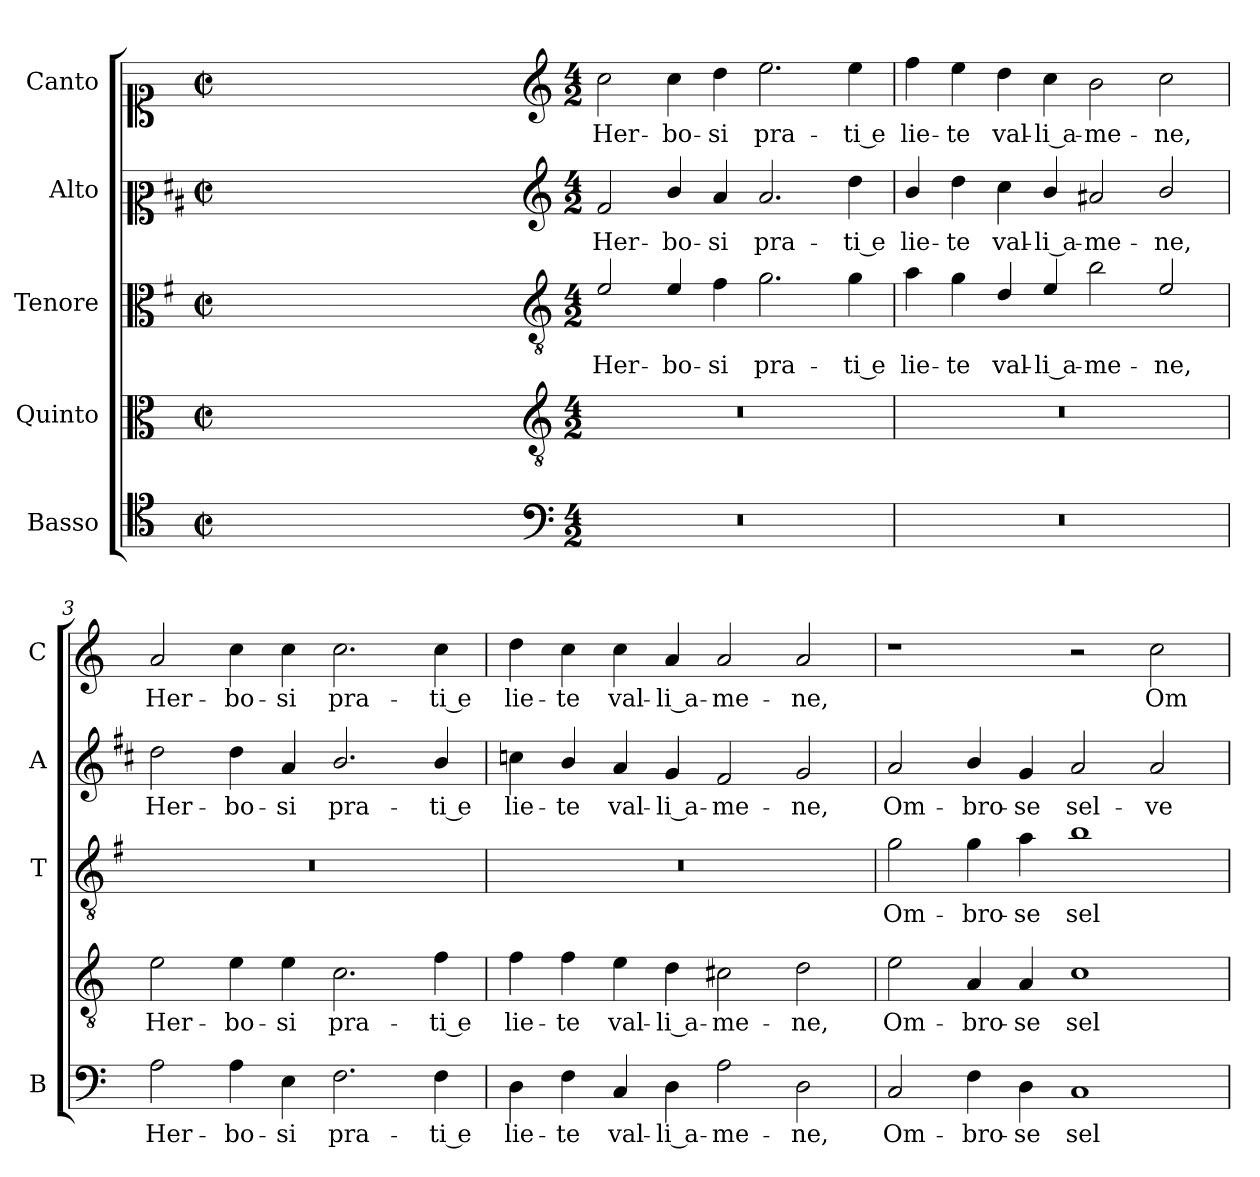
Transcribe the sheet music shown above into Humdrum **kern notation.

**kern	**text	**kern	**text	**kern	**text	**kern	**text	**kern	**text
*part5	*part5	*part4	*part4	*part3	*part3	*part2	*part2	*part1	*part1
*staff5	*staff5	*staff4	*staff4	*staff3	*staff3	*staff2	*staff2	*staff1	*staff1
*I"Basso	*	*I"Quinto	*	*I"Tenore	*	*I"Alto	*	*I"Canto	*
*I'B	*	*	*	*I'T	*	*I'A	*	*I'C	*
*clefC4	*	*clefC3	*	*clefC3	*	*clefC2	*	*clefC1	*
*	*	*	*	*ITrd4c7	*	*ITrd1c2	*	*	*
*k[]	*	*k[]	*	*k[]	*	*k[]	*	*k[]	*
*C:	*	*C:	*	*C:	*	*C:	*	*C:	*
*M2/2	*	*M2/2	*	*M2/2	*	*M2/2	*	*M2/2	*
*met(c|)	*	*met(c|)	*	*met(c|)	*	*met(c|)	*	*met(c|)	*
=	=	=	=	=	=	=	=	=	=
1ryy	.	1ryy	.	1ryy	.	1ryy	.	1ryy	.
=1X-	=1X-	=1X-	=1X-	=1X-	=1X-	=1X-	=1X-	=1X-	=1X-
4ryy	.	4ryy	.	4ryy	.	4ryy	.	4ryy	.
4ryy	.	4ryy	.	4ryy	.	4ryy	.	4ryy	.
4ryy	.	4ryy	.	4ryy	.	4ryy	.	4ryy	.
4ryy	.	4ryy	.	4ryy	.	4ryy	.	4ryy	.
=1-	=1-	=1-	=1-	=1-	=1-	=1-	=1-	=1-	=1-
*clefF4	*	*clefGv2	*	*clefGv2	*	*clefG2	*	*clefG2	*
*M4/2	*	*M4/2	*	*M4/2	*	*M4/2	*	*M4/2	*
!	!	!	!	!	!LO:LY:b	!	!LO:LY:b	!	!LO:LY:b
0r	.	0r	.	2A/	Her-	2e/	Her-	2cc\	Her-
!	!	!	!	!	!LO:LY:b	!	!LO:LY:b	!	!LO:LY:b
.	.	.	.	4A/	-bo-	4a/	-bo-	4cc\	-bo-
!	!	!	!	!	!LO:LY:b	!	!LO:LY:b	!	!LO:LY:b
.	.	.	.	4B\	-si	4g/	-si	4dd\	-si
!	!	!	!	!	!LO:LY:b	!	!LO:LY:b	!	!LO:LY:b
.	.	.	.	2.c\	pra-	2.g/	pra-	2.ee\	pra-
!	!	!	!	!	!LO:LY:b	!	!LO:LY:b	!	!LO:LY:b
.	.	.	.	4c\	-ti e	4cc\	-ti e	4ee\	-ti e
=2	=2	=2	=2	=2	=2	=2	=2	=2	=2
!	!	!	!	!	!LO:LY:b	!	!LO:LY:b	!	!LO:LY:b
0r	.	0r	.	4d\	lie-	4a/	lie-	4ff\	lie-
!	!	!	!	!	!LO:LY:b	!	!LO:LY:b	!	!LO:LY:b
.	.	.	.	4c\	-te	4cc\	-te	4ee\	-te
!	!	!	!	!	!LO:LY:b	!	!LO:LY:b	!	!LO:LY:b
.	.	.	.	4G/	val-	4b\	val-	4dd\	val-
!	!	!	!	!	!LO:LY:b	!	!LO:LY:b	!	!LO:LY:b
.	.	.	.	4A/	-li a-	4a/	-li a-	4cc\	-li a-
!	!	!	!	!	!LO:LY:b	!	!LO:LY:b	!	!LO:LY:b
.	.	.	.	2e\	-me-	2g#X/	-me-	2b\	-me-
!	!	!	!	!	!LO:LY:b	!	!LO:LY:b	!	!LO:LY:b
.	.	.	.	2A/	-ne,	2a/	-ne,	2cc\	-ne,
=3	=3	=3	=3	=3	=3	=3	=3	=3	=3
!	!LO:LY:b	!	!LO:LY:b	!	!	!	!LO:LY:b	!	!LO:LY:b
2A\	Her-	2e\	Her-	0r	.	2cc\	Her-	2a/	Her-
!	!LO:LY:b	!	!LO:LY:b	!	!	!	!LO:LY:b	!	!LO:LY:b
4A\	-bo-	4e\	-bo-	.	.	4cc\	-bo-	4cc\	-bo-
!	!LO:LY:b	!	!LO:LY:b	!	!	!	!LO:LY:b	!	!LO:LY:b
4E\	-si	4e\	-si	.	.	4g/	-si	4cc\	-si
!	!LO:LY:b	!	!LO:LY:b	!	!	!	!LO:LY:b	!	!LO:LY:b
2.F\	pra-	2.c\	pra-	.	.	2.a/	pra-	2.cc\	pra-
!	!LO:LY:b	!	!LO:LY:b	!	!	!	!LO:LY:b	!	!LO:LY:b
4F\	-ti e	4f\	-ti e	.	.	4a/	-ti e	4cc\	-ti e
!!LO:LB:g=z
=4	=4	=4	=4	=4	=4	=4	=4	=4	=4
!	!LO:LY:b	!	!LO:LY:b	!	!	!	!LO:LY:b	!	!LO:LY:b
4D\	lie-	4f\	lie-	0r	.	4b-X\	lie-	4dd\	lie-
!	!LO:LY:b	!	!LO:LY:b	!	!	!	!LO:LY:b	!	!LO:LY:b
4F\	-te	4f\	-te	.	.	4a/	-te	4cc\	-te
!	!LO:LY:b	!	!LO:LY:b	!	!	!	!LO:LY:b	!	!LO:LY:b
4C/	val-	4e\	val-	.	.	4g/	val-	4cc\	val-
!	!LO:LY:b	!	!LO:LY:b	!	!	!	!LO:LY:b	!	!LO:LY:b
4D\	-li a-	4d\	-li a-	.	.	4f/	-li a-	4a/	-li a-
!	!LO:LY:b	!	!LO:LY:b	!	!	!	!LO:LY:b	!	!LO:LY:b
2A\	-me-	2c#X\	-me-	.	.	2e/	-me-	2a/	-me-
!	!LO:LY:b	!	!LO:LY:b	!	!	!	!LO:LY:b	!	!LO:LY:b
2D\	-ne,	2d\	-ne,	.	.	2f/	-ne,	2a/	-ne,
=5	=5	=5	=5	=5	=5	=5	=5	=5	=5
!	!LO:LY:b	!	!LO:LY:b	!	!LO:LY:b	!	!LO:LY:b	!	!
2C/	Om-	2e\	Om-	2c\	Om-	2g/	Om-	1r	.
!	!LO:LY:b	!	!LO:LY:b	!	!LO:LY:b	!	!LO:LY:b	!	!
4F\	-bro-	4A/	-bro-	4c\	-bro-	4a/	-bro-	.	.
!	!LO:LY:b	!	!LO:LY:b	!	!LO:LY:b	!	!LO:LY:b	!	!
4D\	-se	4A/	-se	4d\	-se	4f/	-se	.	.
!	!LO:LY:b	!	!LO:LY:b	!	!LO:LY:b	!	!LO:LY:b	!	!
1C	sel-	1c	sel-	1e	sel-	2g/	sel-	2r	.
!	!	!	!	!	!	!	!LO:LY:b	!	!LO:LY:b
.	.	.	.	.	.	2g/	-ve	2cc\	Om-
=	=	=	=	=	=	=	=	=	=
*-	*-	*-	*-	*-	*-	*-	*-	*-	*-
